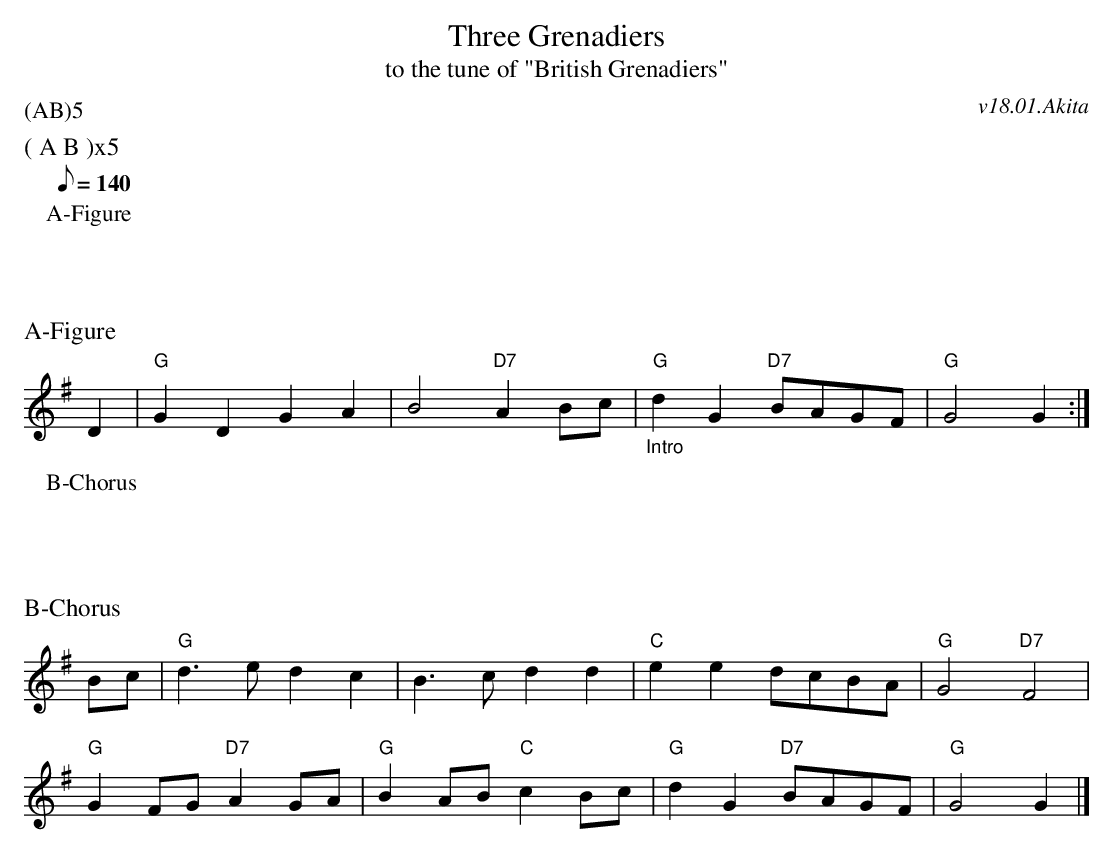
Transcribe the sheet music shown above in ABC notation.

X:1
T:Three Grenadiers
T:to the tune of "British Grenadiers"
C:v18.01.Akita
M:4/4
Q:140
P:(AB)5
L:1/8
K:G
%%text ( A B )x5
P:A-Figure
%%text A-Figure
D2|"G"G2D2G2A2|B4"D7"A2Bc|"_Intro" "G"d2G2"D7"BAGF|"G"G4G2:|
P:B-Chorus
%%text B-Chorus
Bc|"G"d3ed2c2|B3cd2d2|"C"e2e2dcBA|"G"G4"D7"F4|
"G"G2FG"D7"A2GA|"G"B2AB"C"c2Bc|"G"d2G2"D7"BAGF|"G"G4G2|]
